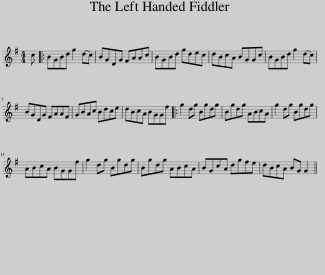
X:1
L:1/8
M:4/4
I:linebreak $
K:G
V:1 treble
V:1
 c |: BGBd g2 (dc) | BGDG FAAc | BGBd gdec | dBcA BGGc | %5
 BGBd g2 (dc) |$ BGDG FAAF | GBAc Bdce | dBcA BGGf |: g2 dg Bgdg | %10
 Bgdg ABcA | g2 dg Bgdg |$ ABcA BGGf | g2 dg Bgdg | Bgdg ABcA | %15
 BGcA dgfe | dBcA BG G2 || %17
